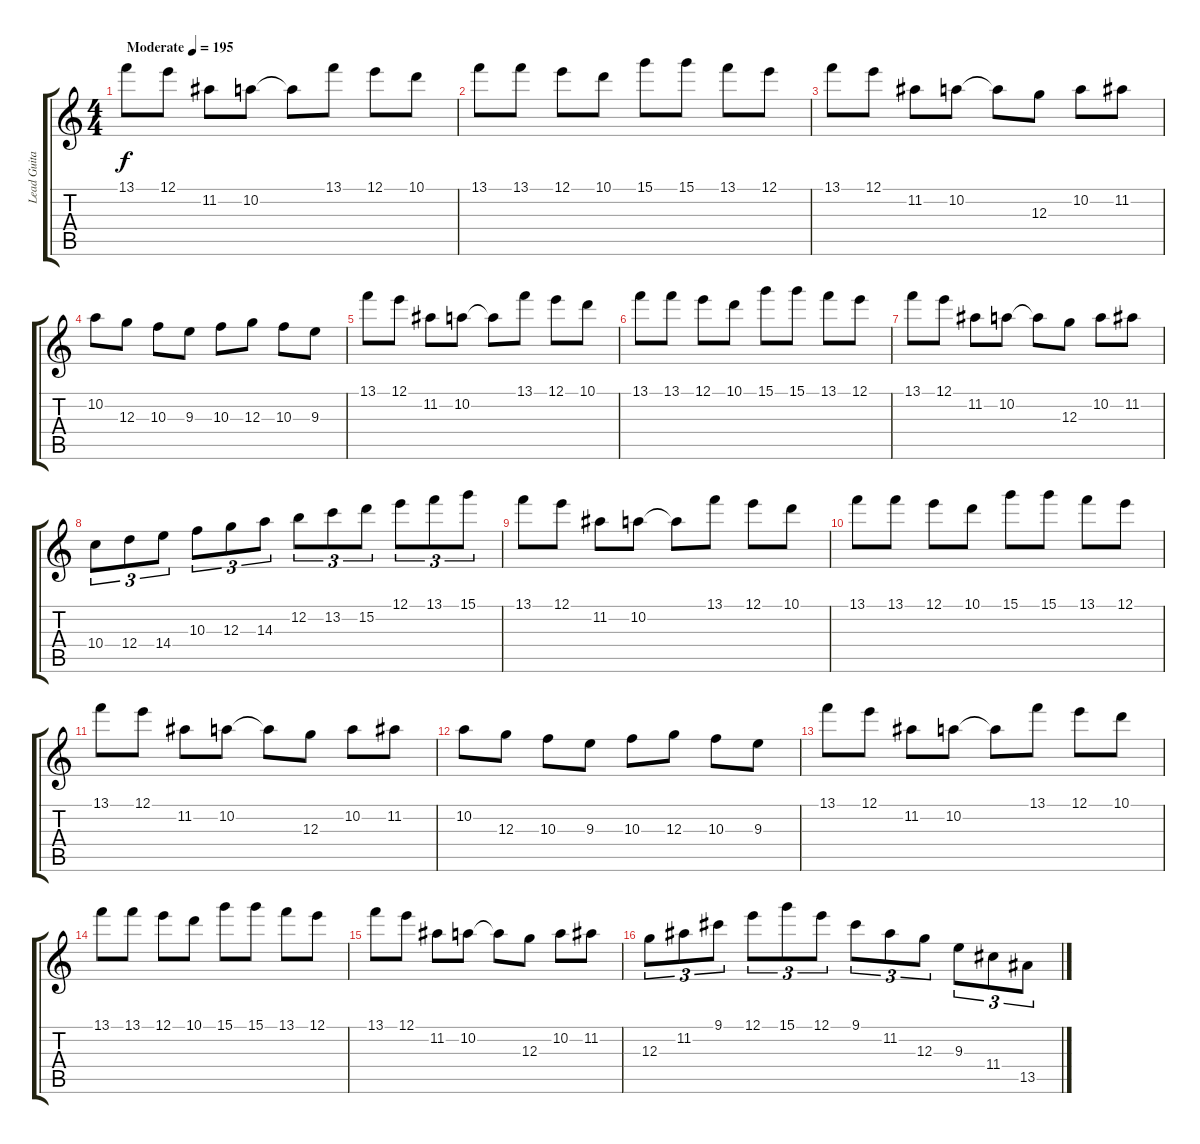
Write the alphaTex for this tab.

\track ("Lead Guitar" "Lead Guita") {instrument distortionguitar}
\staff {score tabs}
\tuning (E4 B3 G3 D3 A2 E2) {hide}
\ts (4 4)
\tempo (195 "Moderate")
\clef g2
\ks c
13.1.8{dy f instrument distortionguitar} 12.1.8 11.2.8 10.2.8 10.2{t}.8 13.1.8 12.1.8 10.1.8 |
13.1.8 13.1.8 12.1.8 10.1.8 15.1.8 15.1.8 13.1.8 12.1.8 |
13.1.8 12.1.8 11.2.8 10.2.8 10.2{t}.8 12.3.8 10.2.8 11.2.8 |
10.2.8 12.3.8 10.3.8 9.3.8 10.3.8 12.3.8 10.3.8 9.3.8 |
13.1.8 12.1.8 11.2.8 10.2.8 10.2{t}.8 13.1.8 12.1.8 10.1.8 |
13.1.8 13.1.8 12.1.8 10.1.8 15.1.8 15.1.8 13.1.8 12.1.8 |
13.1.8 12.1.8 11.2.8 10.2.8 10.2{t}.8 12.3.8 10.2.8 11.2.8 |
10.4.8{tu (3 2)} 12.4.8{tu (3 2)} 14.4.8{tu (3 2)} 10.3.8{tu (3 2)} 12.3.8{tu (3 2)} 14.3.8{tu (3 2)} 12.2.8{tu (3 2)} 13.2.8{tu (3 2)} 15.2.8{tu (3 2)} 12.1.8{tu (3 2)} 13.1.8{tu (3 2)} 15.1.8{tu (3 2)} |
13.1.8 12.1.8 11.2.8 10.2.8 10.2{t}.8 13.1.8 12.1.8 10.1.8 |
13.1.8 13.1.8 12.1.8 10.1.8 15.1.8 15.1.8 13.1.8 12.1.8 |
13.1.8 12.1.8 11.2.8 10.2.8 10.2{t}.8 12.3.8 10.2.8 11.2.8 |
10.2.8 12.3.8 10.3.8 9.3.8 10.3.8 12.3.8 10.3.8 9.3.8 |
13.1.8 12.1.8 11.2.8 10.2.8 10.2{t}.8 13.1.8 12.1.8 10.1.8 |
13.1.8 13.1.8 12.1.8 10.1.8 15.1.8 15.1.8 13.1.8 12.1.8 |
13.1.8 12.1.8 11.2.8 10.2.8 10.2{t}.8 12.3.8 10.2.8 11.2.8 |
12.3.8{tu (3 2)} 11.2.8{tu (3 2)} 9.1.8{tu (3 2)} 12.1.8{tu (3 2)} 15.1.8{tu (3 2)} 12.1.8{tu (3 2)} 9.1.8{tu (3 2)} 11.2.8{tu (3 2)} 12.3.8{tu (3 2)} 9.3.8{tu (3 2)} 11.4.8{tu (3 2)} 13.5.8{tu (3 2)}
